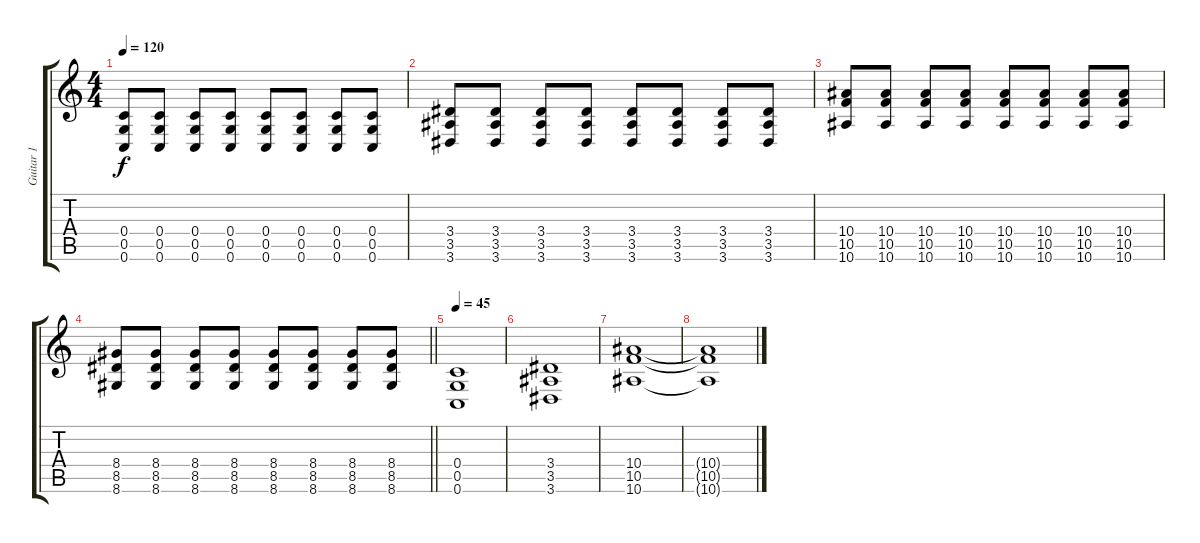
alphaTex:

\track ("Guitar 1" "Guitar 1") {instrument acousticguitarsteel}
\staff {score tabs}
\tuning (D4 A3 F3 C3 G2 C2) {hide}
\ts (4 4)
\tempo 120
\clef g2
\ks c
(0.4 0.5 0.6).8{dy f} (0.4 0.5 0.6).8 (0.4 0.5 0.6).8 (0.4 0.5 0.6).8 (0.4 0.5 0.6).8 (0.4 0.5 0.6).8 (0.4 0.5 0.6).8 (0.4 0.5 0.6).8 |
(3.4 3.5 3.6).8 (3.4 3.5 3.6).8 (3.4 3.5 3.6).8 (3.4 3.5 3.6).8 (3.4 3.5 3.6).8 (3.4 3.5 3.6).8 (3.4 3.5 3.6).8 (3.4 3.5 3.6).8 |
(10.4 10.5 10.6).8 (10.4 10.5 10.6).8 (10.4 10.5 10.6).8 (10.4 10.5 10.6).8 (10.4 10.5 10.6).8 (10.4 10.5 10.6).8 (10.4 10.5 10.6).8 (10.4 10.5 10.6).8 |
\barLineRight lightlight
(8.4 8.5 8.6).8 (8.4 8.5 8.6).8 (8.4 8.5 8.6).8 (8.4 8.5 8.6).8 (8.4 8.5 8.6).8 (8.4 8.5 8.6).8 (8.4 8.5 8.6).8 (8.4 8.5 8.6).8 |
\tempo 45
(0.4 0.5 0.6).1 |
(3.4 3.5 3.6).1 |
(10.4 10.5 10.6).1 |
(10.4{t} 10.5{t} 10.6{t}).1
